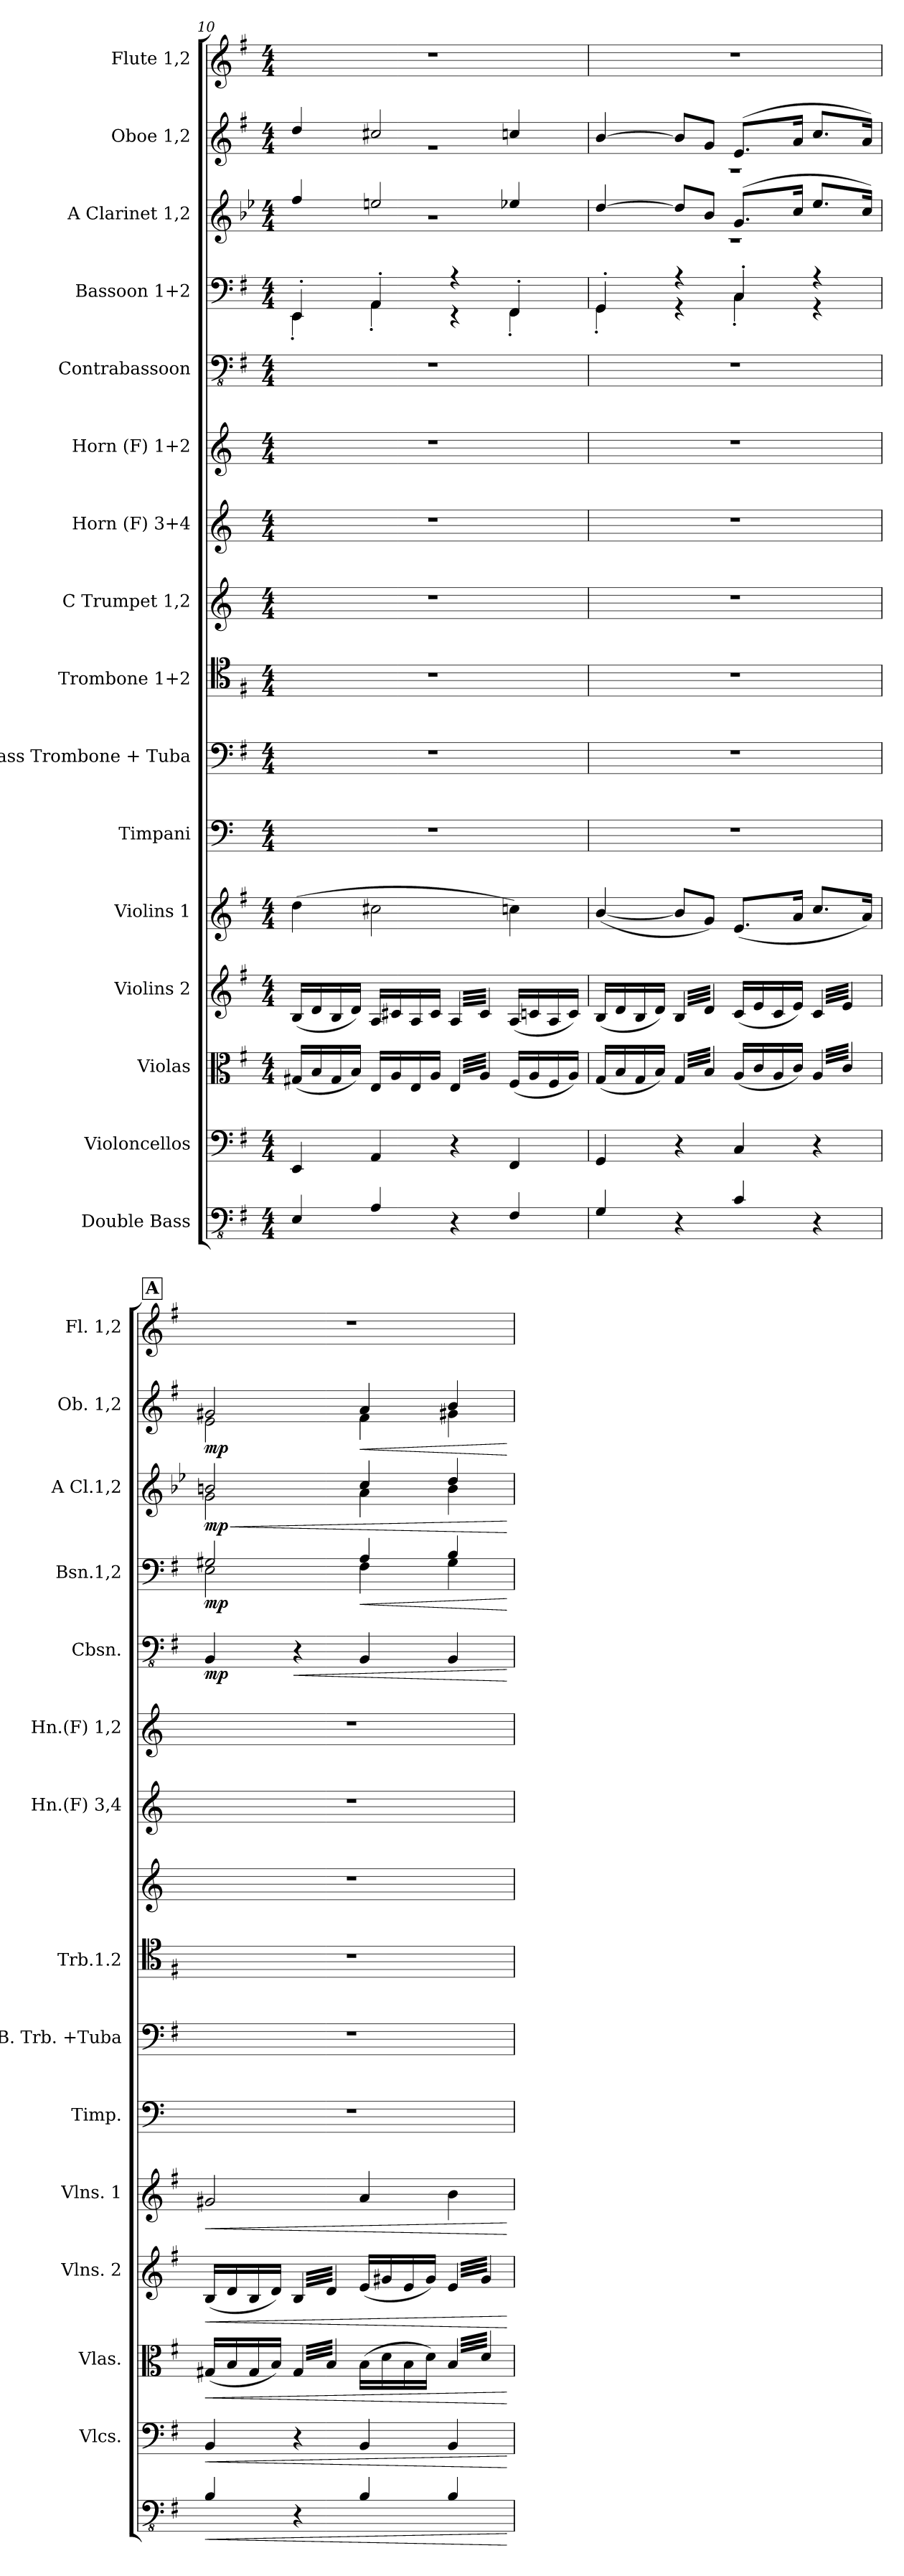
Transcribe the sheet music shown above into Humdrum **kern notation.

**kern	**dynam	**kern	**dynam	**kern	**dynam	**kern	**dynam	**kern	**dynam	**kern	**kern	**kern	**kern	**kern	**kern	**kern	**dynam	**kern	**dynam	**kern	**dynam	**kern	**dynam	**kern
*part16	*part16	*part15	*part15	*part14	*part14	*part13	*part13	*part12	*part12	*part11	*part10	*part9	*part8	*part7	*part6	*part5	*part5	*part4	*part4	*part3	*part3	*part2	*part2	*part1
*staff16	*staff16	*staff15	*staff15	*staff14	*staff14	*staff13	*staff13	*staff12	*staff12	*staff11	*staff10	*staff9	*staff8	*staff7	*staff6	*staff5	*staff5	*staff4	*staff4	*staff3	*staff3	*staff2	*staff2	*staff1
*I"Double Bass	*	*I"Violoncellos	*	*I"Violas	*	*I"Violins 2	*	*I"Violins 1	*	*I"Timpani	*I"Bass Trombone  + Tuba	*I"Trombone 1+2	*I"C Trumpet 1,2	*I"Horn (F) 3+4	*I"Horn (F) 1+2	*I"Contrabassoon	*	*I"Bassoon 1+2	*	*I"A Clarinet 1,2	*	*I"Oboe 1,2	*	*I"Flute 1,2
*	*	*I'Vlcs.	*	*I'Vlas.	*	*I'Vlns. 2	*	*I'Vlns. 1	*	*I'Timp.	*I'B. Trb. +Tuba	*I'Trb.1.2	*	*I'Hn.(F) 3,4	*I'Hn.(F) 1,2	*I'Cbsn.	*	*I'Bsn.1,2	*	*I'A Cl.1,2	*	*I'Ob. 1,2	*	*I'Fl. 1,2
*clefFv4	*	*clefF4	*	*clefC3	*	*clefG2	*	*clefG2	*	*clefF4	*clefF4	*clefC4	*clefG2	*clefG2	*clefG2	*clefFv4	*	*clefF4	*	*clefG2	*	*clefG2	*	*clefG2
*ITrd7c12	*	*	*	*	*	*	*	*	*	*	*	*	*	*ITrd4c7	*ITrd4c7	*	*	*	*	*ITrd2c3	*	*	*	*
*k[f#]	*	*k[f#]	*	*k[f#]	*	*k[f#]	*	*k[f#]	*	*k[]	*k[f#]	*k[f#]	*k[]	*k[b-]	*k[b-]	*k[f#]	*	*k[f#]	*	*k[f#]	*	*k[f#]	*	*k[f#]
*M4/4	*	*M4/4	*	*M4/4	*	*M4/4	*	*M4/4	*	*M4/4	*M4/4	*M4/4	*M4/4	*M4/4	*M4/4	*M4/4	*	*M4/4	*	*M4/4	*	*M4/4	*	*M4/4
=10	=10	=10	=10	=10	=10	=10	=10	=10	=10	=10	=10	=10	=10	=10	=10	=10	=10	=10	=10	=10	=10	=10	=10	=10
*	*	*	*	*	*	*	*	*	*	*	*	*	*	*	*	*	*	*^	*	*^	*	*^	*	*
4EEE/	.	4EE/	.	(16G#X/LL	.	(16B/LL	.	(4dd\	.	1r	1r	1r	1r	1r	1r	1r	.	4EE'/	4EE'\	.	4dd/	1r	.	4dd/	1r	.	1r
.	.	.	.	16B/	.	16d/	.	.	.	.	.	.	.	.	.	.	.	.	.	.	.	.	.	.	.	.	.
.	.	.	.	16G#/	.	16B/	.	.	.	.	.	.	.	.	.	.	.	.	.	.	.	.	.	.	.	.	.
.	.	.	.	16B/JJ)	.	16d/JJ)	.	.	.	.	.	.	.	.	.	.	.	.	.	.	.	.	.	.	.	.	.
4AAA/	.	4AA/	.	(16E/LL	.	(16A/LL	.	2cc#X\	.	.	.	.	.	.	.	.	.	4AA'/	4AA'\	.	2cc#X/	.	.	2cc#X/	.	.	.
.	.	.	.	16A/	.	16c#X/	.	.	.	.	.	.	.	.	.	.	.	.	.	.	.	.	.	.	.	.	.
.	.	.	.	16E/	.	16A/	.	.	.	.	.	.	.	.	.	.	.	.	.	.	.	.	.	.	.	.	.
.	.	.	.	16A/JJ	.	16c#/JJ	.	.	.	.	.	.	.	.	.	.	.	.	.	.	.	.	.	.	.	.	.
*	*	*	*	*tremolo	*	*	*	*	*	*	*	*	*	*	*	*	*	*	*	*	*	*	*	*	*	*	*
*	*	*	*	*	*	*tremolo	*	*	*	*	*	*	*	*	*	*	*	*	*	*	*	*	*	*	*	*	*
4r	.	4r	.	32E/LLL	.	32A/LLL	.	.	.	.	.	.	.	.	.	.	.	4r	4r	.	.	.	.	.	.	.	.
.	.	.	.	32A/)	.	32c#/)	.	.	.	.	.	.	.	.	.	.	.	.	.	.	.	.	.	.	.	.	.
.	.	.	.	32E/	.	32A/	.	.	.	.	.	.	.	.	.	.	.	.	.	.	.	.	.	.	.	.	.
.	.	.	.	32A/)	.	32c#/)	.	.	.	.	.	.	.	.	.	.	.	.	.	.	.	.	.	.	.	.	.
.	.	.	.	32E/	.	32A/	.	.	.	.	.	.	.	.	.	.	.	.	.	.	.	.	.	.	.	.	.
.	.	.	.	32A/)	.	32c#/)	.	.	.	.	.	.	.	.	.	.	.	.	.	.	.	.	.	.	.	.	.
.	.	.	.	32E/	.	32A/	.	.	.	.	.	.	.	.	.	.	.	.	.	.	.	.	.	.	.	.	.
.	.	.	.	32A/)JJJ	.	32c#/)JJJ	.	.	.	.	.	.	.	.	.	.	.	.	.	.	.	.	.	.	.	.	.
*	*	*	*	*	*	*Xtremolo	*	*	*	*	*	*	*	*	*	*	*	*	*	*	*	*	*	*	*	*	*
*	*	*	*	*Xtremolo	*	*	*	*	*	*	*	*	*	*	*	*	*	*	*	*	*	*	*	*	*	*	*
4FFF#/	.	4FF#/	.	(16F#/LL	.	(16A/LL	.	4ccn\)	.	.	.	.	.	.	.	.	.	4FF#'/	4FF#'\	.	4ccn/	.	.	4ccn/	.	.	.
.	.	.	.	.	.	.	.	.	.	.	.	.	.	.	.	.	.	.	.	.	.	.	.	.	.	.	.
.	.	.	.	16A/	.	16cn/	.	.	.	.	.	.	.	.	.	.	.	.	.	.	.	.	.	.	.	.	.
.	.	.	.	.	.	.	.	.	.	.	.	.	.	.	.	.	.	.	.	.	.	.	.	.	.	.	.
.	.	.	.	16F#/	.	16A/	.	.	.	.	.	.	.	.	.	.	.	.	.	.	.	.	.	.	.	.	.
.	.	.	.	16A/JJ)	.	16c/JJ)	.	.	.	.	.	.	.	.	.	.	.	.	.	.	.	.	.	.	.	.	.
!!LO:PB:g=z
=11	=11	=11	=11	=11	=11	=11	=11	=11	=11	=11	=11	=11	=11	=11	=11	=11	=11	=11	=11	=11	=11	=11	=11	=11	=11	=11	=11
4GGG/	.	4GG/	.	(16G/LL	.	(16B/LL	.	([4b/	.	1r	1r	1r	1r	1r	1r	1r	.	4GG'/	4GG'\	.	[4b/	1r	.	[4b/	1r	.	1r
.	.	.	.	16B/	.	16d/	.	.	.	.	.	.	.	.	.	.	.	.	.	.	.	.	.	.	.	.	.
.	.	.	.	16G/	.	16B/	.	.	.	.	.	.	.	.	.	.	.	.	.	.	.	.	.	.	.	.	.
.	.	.	.	16B/JJ)	.	16d/JJ)	.	.	.	.	.	.	.	.	.	.	.	.	.	.	.	.	.	.	.	.	.
*	*	*	*	*tremolo	*	*	*	*	*	*	*	*	*	*	*	*	*	*	*	*	*	*	*	*	*	*	*
*	*	*	*	*	*	*tremolo	*	*	*	*	*	*	*	*	*	*	*	*	*	*	*	*	*	*	*	*	*
4r	.	4r	.	(32G/LLL	.	(32B/LLL	.	8b/L]	.	.	.	.	.	.	.	.	.	4r	4r	.	8b/L]	.	.	8b/L]	.	.	.
.	.	.	.	32B/)	.	32d/)	.	.	.	.	.	.	.	.	.	.	.	.	.	.	.	.	.	.	.	.	.
.	.	.	.	32G/	.	32B/	.	.	.	.	.	.	.	.	.	.	.	.	.	.	.	.	.	.	.	.	.
.	.	.	.	32B/)	.	32d/)	.	.	.	.	.	.	.	.	.	.	.	.	.	.	.	.	.	.	.	.	.
.	.	.	.	32G/	.	32B/	.	8g/J)	.	.	.	.	.	.	.	.	.	.	.	.	8g/J	.	.	8g/J	.	.	.
.	.	.	.	32B/)	.	32d/)	.	.	.	.	.	.	.	.	.	.	.	.	.	.	.	.	.	.	.	.	.
.	.	.	.	32G/	.	32B/	.	.	.	.	.	.	.	.	.	.	.	.	.	.	.	.	.	.	.	.	.
.	.	.	.	32B/)JJJ	.	32d/)JJJ	.	.	.	.	.	.	.	.	.	.	.	.	.	.	.	.	.	.	.	.	.
*	*	*	*	*	*	*Xtremolo	*	*	*	*	*	*	*	*	*	*	*	*	*	*	*	*	*	*	*	*	*
*	*	*	*	*Xtremolo	*	*	*	*	*	*	*	*	*	*	*	*	*	*	*	*	*	*	*	*	*	*	*
4CC/	.	4C/	.	(16A/LL	.	(16c/LL	.	(8.e/L	.	.	.	.	.	.	.	.	.	4C'/	4C'\	.	(8.e/L	.	.	(8.e/L	.	.	.
.	.	.	.	.	.	.	.	.	.	.	.	.	.	.	.	.	.	.	.	.	.	.	.	.	.	.	.
.	.	.	.	16c/	.	16e/	.	.	.	.	.	.	.	.	.	.	.	.	.	.	.	.	.	.	.	.	.
.	.	.	.	.	.	.	.	.	.	.	.	.	.	.	.	.	.	.	.	.	.	.	.	.	.	.	.
.	.	.	.	16A/	.	16c/	.	.	.	.	.	.	.	.	.	.	.	.	.	.	.	.	.	.	.	.	.
.	.	.	.	16c/JJ)	.	16e/JJ)	.	16a/Jk	.	.	.	.	.	.	.	.	.	.	.	.	16a/Jk	.	.	16a/Jk	.	.	.
*	*	*	*	*tremolo	*	*	*	*	*	*	*	*	*	*	*	*	*	*	*	*	*	*	*	*	*	*	*
*	*	*	*	*	*	*tremolo	*	*	*	*	*	*	*	*	*	*	*	*	*	*	*	*	*	*	*	*	*
4r	.	4r	.	(32A/LLL	.	(32c/LLL	.	8.cc/L	.	.	.	.	.	.	.	.	.	4r	4r	.	8.cc/L	.	.	8.cc/L	.	.	.
.	.	.	.	32c/)	.	32e/)	.	.	.	.	.	.	.	.	.	.	.	.	.	.	.	.	.	.	.	.	.
.	.	.	.	32A/	.	32c/	.	.	.	.	.	.	.	.	.	.	.	.	.	.	.	.	.	.	.	.	.
.	.	.	.	32c/)	.	32e/)	.	.	.	.	.	.	.	.	.	.	.	.	.	.	.	.	.	.	.	.	.
.	.	.	.	32A/	.	32c/	.	.	.	.	.	.	.	.	.	.	.	.	.	.	.	.	.	.	.	.	.
.	.	.	.	32c/)	.	32e/)	.	.	.	.	.	.	.	.	.	.	.	.	.	.	.	.	.	.	.	.	.
.	.	.	.	32A/	.	32c/	.	16a/Jk)	.	.	.	.	.	.	.	.	.	.	.	.	16a/Jk)	.	.	16a/Jk)	.	.	.
.	.	.	.	32c/)JJJ	.	32e/)JJJ	.	.	.	.	.	.	.	.	.	.	.	.	.	.	.	.	.	.	.	.	.
*	*	*	*	*	*	*Xtremolo	*	*	*	*	*	*	*	*	*	*	*	*	*	*	*	*	*	*	*	*	*
*	*	*	*	*Xtremolo	*	*	*	*	*	*	*	*	*	*	*	*	*	*	*	*	*	*	*	*	*	*	*
!!LO:REH:place=s1:a:B:fs=14:t=A
=12	=12	=12	=12	=12	=12	=12	=12	=12	=12	=12	=12	=12	=12	=12	=12	=12	=12	=12	=12	=12	=12	=12	=12	=12	=12	=12	=12
!	!LO:HP:b	!	!LO:HP:b	!	!LO:HP:b	!	!LO:HP:b	!	!LO:HP:b	!	!	!	!	!	!	!	!LO:DY:b	!	!	!LO:DY:b	!	!	!LO:HP:b	!	!	!	!
!	!	!	!	!	!	!	!	!	!	!	!	!	!	!	!	!	!	!	!	!	!	!	!LO:DY:n=1:b	!	!	!LO:DY:b	!
4BBB/	<	4BB/	<	(16G#X/LL	<	(16B/LL	<	2g#X/	<	1r	1r	1r	1r	1r	1r	4BBB/	mp	2G#X/	2E\	mp	2g#X/	2e\	< mp	2g#X/	2e\	mp	1r
.	.	.	.	.	.	.	.	.	.	.	.	.	.	.	.	.	.	.	.	.	.	.	.	.	.	.	.
.	.	.	.	16B/	.	16d/	.	.	.	.	.	.	.	.	.	.	.	.	.	.	.	.	.	.	.	.	.
.	.	.	.	.	.	.	.	.	.	.	.	.	.	.	.	.	.	.	.	.	.	.	.	.	.	.	.
.	.	.	.	16G#/	.	16B/	.	.	.	.	.	.	.	.	.	.	.	.	.	.	.	.	.	.	.	.	.
.	.	.	.	16B/JJ)	.	16d/JJ)	.	.	.	.	.	.	.	.	.	.	.	.	.	.	.	.	.	.	.	.	.
!	!	!	!	!	!	!	!	!	!	!	!	!	!	!	!	!	!LO:HP:b	!	!	!	!	!	!	!	!	!	!
*	*	*	*	*tremolo	*	*	*	*	*	*	*	*	*	*	*	*	*	*	*	*	*	*	*	*	*	*	*
*	*	*	*	*	*	*tremolo	*	*	*	*	*	*	*	*	*	*	*	*	*	*	*	*	*	*	*	*	*
4r	.	4r	.	(32G#/LLL	.	(32B/LLL	.	.	.	.	.	.	.	.	.	4r	<	.	.	.	.	.	.	.	.	.	.
.	.	.	.	32B/)	.	32d/)	.	.	.	.	.	.	.	.	.	.	.	.	.	.	.	.	.	.	.	.	.
.	.	.	.	32G#/	.	32B/	.	.	.	.	.	.	.	.	.	.	.	.	.	.	.	.	.	.	.	.	.
.	.	.	.	32B/)	.	32d/)	.	.	.	.	.	.	.	.	.	.	.	.	.	.	.	.	.	.	.	.	.
.	.	.	.	32G#/	.	32B/	.	.	.	.	.	.	.	.	.	.	.	.	.	.	.	.	.	.	.	.	.
.	.	.	.	32B/)	.	32d/)	.	.	.	.	.	.	.	.	.	.	.	.	.	.	.	.	.	.	.	.	.
.	.	.	.	32G#/	.	32B/	.	.	.	.	.	.	.	.	.	.	.	.	.	.	.	.	.	.	.	.	.
.	.	.	.	32B/)JJJ	.	32d/)JJJ	.	.	.	.	.	.	.	.	.	.	.	.	.	.	.	.	.	.	.	.	.
*	*	*	*	*	*	*Xtremolo	*	*	*	*	*	*	*	*	*	*	*	*	*	*	*	*	*	*	*	*	*
*	*	*	*	*Xtremolo	*	*	*	*	*	*	*	*	*	*	*	*	*	*	*	*	*	*	*	*	*	*	*
!	!	!	!	!	!	!	!	!	!	!	!	!	!	!	!	!	!	!	!	!LO:HP:b	!	!	!	!	!	!LO:HP:b	!
4BBB/	.	4BB/	.	(16B\LL	.	(16e/LL	.	4a/	.	.	.	.	.	.	.	4BBB/	.	4A/	4F#\	<	4a/	4f#\	.	4a/	4f#\	<	.
.	.	.	.	.	.	.	.	.	.	.	.	.	.	.	.	.	.	.	.	.	.	.	.	.	.	.	.
.	.	.	.	16d\	.	16g#X/	.	.	.	.	.	.	.	.	.	.	.	.	.	.	.	.	.	.	.	.	.
.	.	.	.	.	.	.	.	.	.	.	.	.	.	.	.	.	.	.	.	.	.	.	.	.	.	.	.
.	.	.	.	16B\	.	16e/	.	.	.	.	.	.	.	.	.	.	.	.	.	.	.	.	.	.	.	.	.
.	.	.	.	16d\JJ)	.	16g#/JJ)	.	.	.	.	.	.	.	.	.	.	.	.	.	.	.	.	.	.	.	.	.
*	*	*	*	*tremolo	*	*	*	*	*	*	*	*	*	*	*	*	*	*	*	*	*	*	*	*	*	*	*
*	*	*	*	*	*	*tremolo	*	*	*	*	*	*	*	*	*	*	*	*	*	*	*	*	*	*	*	*	*
4BBB/	.	4BB/	.	(32B/LLL	.	(32e/LLL	.	4b\	.	.	.	.	.	.	.	4BBB/	.	4B/	4G#\	.	4b/	4g#\	.	4b/	4g#X\	.	.
.	.	.	.	32d/)	.	32g#/)	.	.	.	.	.	.	.	.	.	.	.	.	.	.	.	.	.	.	.	.	.
.	.	.	.	32B/	.	32e/	.	.	.	.	.	.	.	.	.	.	.	.	.	.	.	.	.	.	.	.	.
.	.	.	.	32d/)	.	32g#/)	.	.	.	.	.	.	.	.	.	.	.	.	.	.	.	.	.	.	.	.	.
.	.	.	.	32B/	.	32e/	.	.	.	.	.	.	.	.	.	.	.	.	.	.	.	.	.	.	.	.	.
.	.	.	.	32d/)	.	32g#/)	.	.	.	.	.	.	.	.	.	.	.	.	.	.	.	.	.	.	.	.	.
.	.	.	.	32B/	.	32e/	.	.	.	.	.	.	.	.	.	.	.	.	.	.	.	.	.	.	.	.	.
.	.	.	.	32d/)JJJ	.	32g#/)JJJ	.	.	.	.	.	.	.	.	.	.	.	.	.	.	.	.	.	.	.	.	.
*	*	*	*	*	*	*Xtremolo	*	*	*	*	*	*	*	*	*	*	*	*	*	*	*	*	*	*	*	*	*
*	*	*	*	*Xtremolo	*	*	*	*	*	*	*	*	*	*	*	*	*	*	*	*	*	*	*	*	*	*	*
*	*	*	*	*	*	*	*	*	*	*	*	*	*	*	*	*	*	*v	*v	*	*	*	*	*v	*v	*	*
*	*	*	*	*	*	*	*	*	*	*	*	*	*	*	*	*	*	*	*	*v	*v	*	*	*	*
.	[	.	[	.	[	.	[	.	[	.	.	.	.	.	.	.	[	.	[	.	[	.	[	.
.	.	.	.	.	.	.	.	.	.	.	.	.	.	.	.	.	.	.	.	.	.	.	.	.
.	.	.	.	.	.	.	.	.	.	.	.	.	.	.	.	.	.	.	.	.	.	.	.	.
.	.	.	.	.	.	.	.	.	.	.	.	.	.	.	.	.	.	.	.	.	.	.	.	.
=	=	=	=	=	=	=	=	=	=	=	=	=	=	=	=	=	=	=	=	=	=	=	=	=
*-	*-	*-	*-	*-	*-	*-	*-	*-	*-	*-	*-	*-	*-	*-	*-	*-	*-	*-	*-	*-	*-	*-	*-	*-
